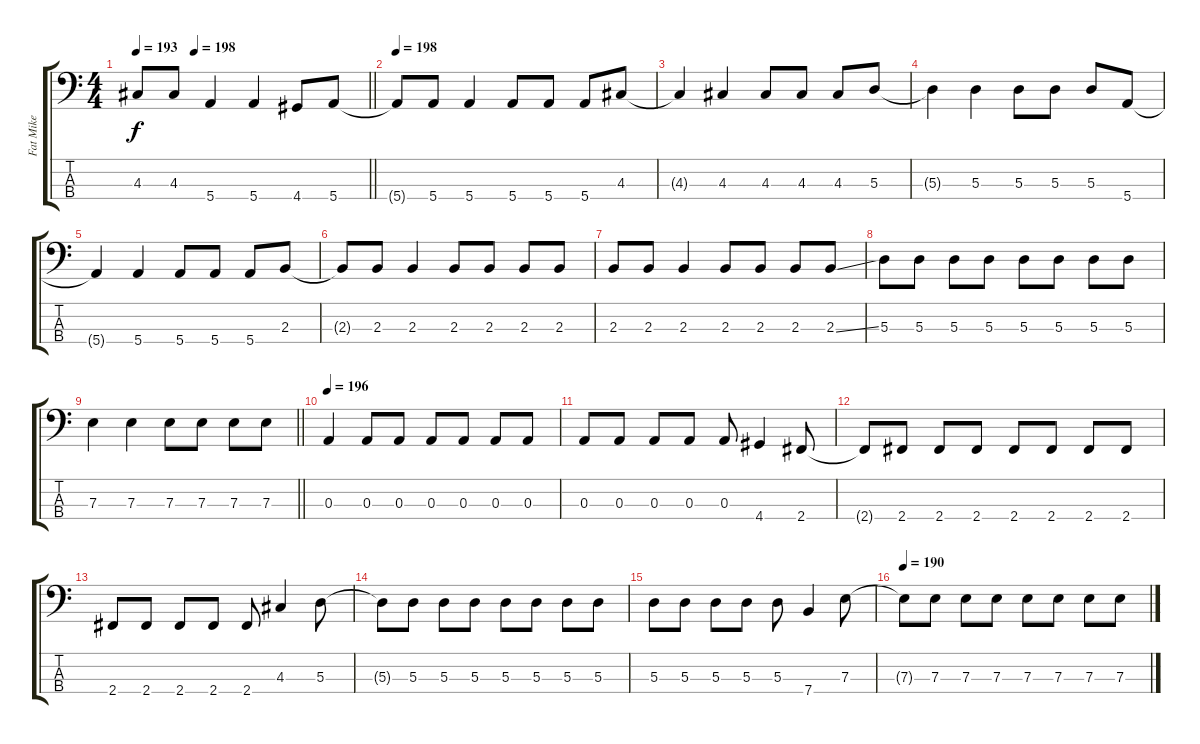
\track ("Fat Mike" "Fat Mike") {instrument electricbasspick}
\staff {score tabs}
\tuning (G2 D2 A1 E1) {hide}
\ts (4 4)
\tempo 193
\tempo (198 0.25)
\clef f4
\barLineRight lightlight
\ks c
4.3.8{dy f} 4.3.8 5.4.4 5.4.4 4.4.8 5.4.8 |
\section ("" "")
\tempo 198
5.4{t}.8 5.4.8 5.4.4 5.4.8 5.4.8 5.4.8 4.3.8 |
4.3{t}.4 4.3.4 4.3.8 4.3.8 4.3.8 5.3.8 |
5.3{t}.4 5.3.4 5.3.8 5.3.8 5.3.8 5.4.8 |
5.4{t}.4 5.4.4 5.4.8 5.4.8 5.4.8 2.3.8 |
2.3{t}.8 2.3.8 2.3.4 2.3.8 2.3.8 2.3.8 2.3.8 |
2.3.8 2.3.8 2.3.4 2.3.8 2.3.8 2.3.8 2.3{ss}.8 |
5.3.8 5.3.8 5.3.8 5.3.8 5.3.8 5.3.8 5.3.8 5.3.8 |
\barLineRight lightlight
7.3.4 7.3.4 7.3.8 7.3.8 7.3.8 7.3.8 |
\tempo 196
0.3.4 0.3.8 0.3.8 0.3.8 0.3.8 0.3.8 0.3.8 |
0.3.8 0.3.8 0.3.8 0.3.8 0.3.8 4.4.4 2.4.8 |
2.4{t}.8 2.4.8 2.4.8 2.4.8 2.4.8 2.4.8 2.4.8 2.4.8 |
2.4.8 2.4.8 2.4.8 2.4.8 2.4.8 4.3.4 5.3.8 |
5.3{t}.8 5.3.8 5.3.8 5.3.8 5.3.8 5.3.8 5.3.8 5.3.8 |
5.3.8 5.3.8 5.3.8 5.3.8 5.3.8 7.4.4 7.3.8 |
\tempo 190
7.3{t}.8 7.3.8 7.3.8 7.3.8 7.3.8 7.3.8 7.3.8 7.3.8
